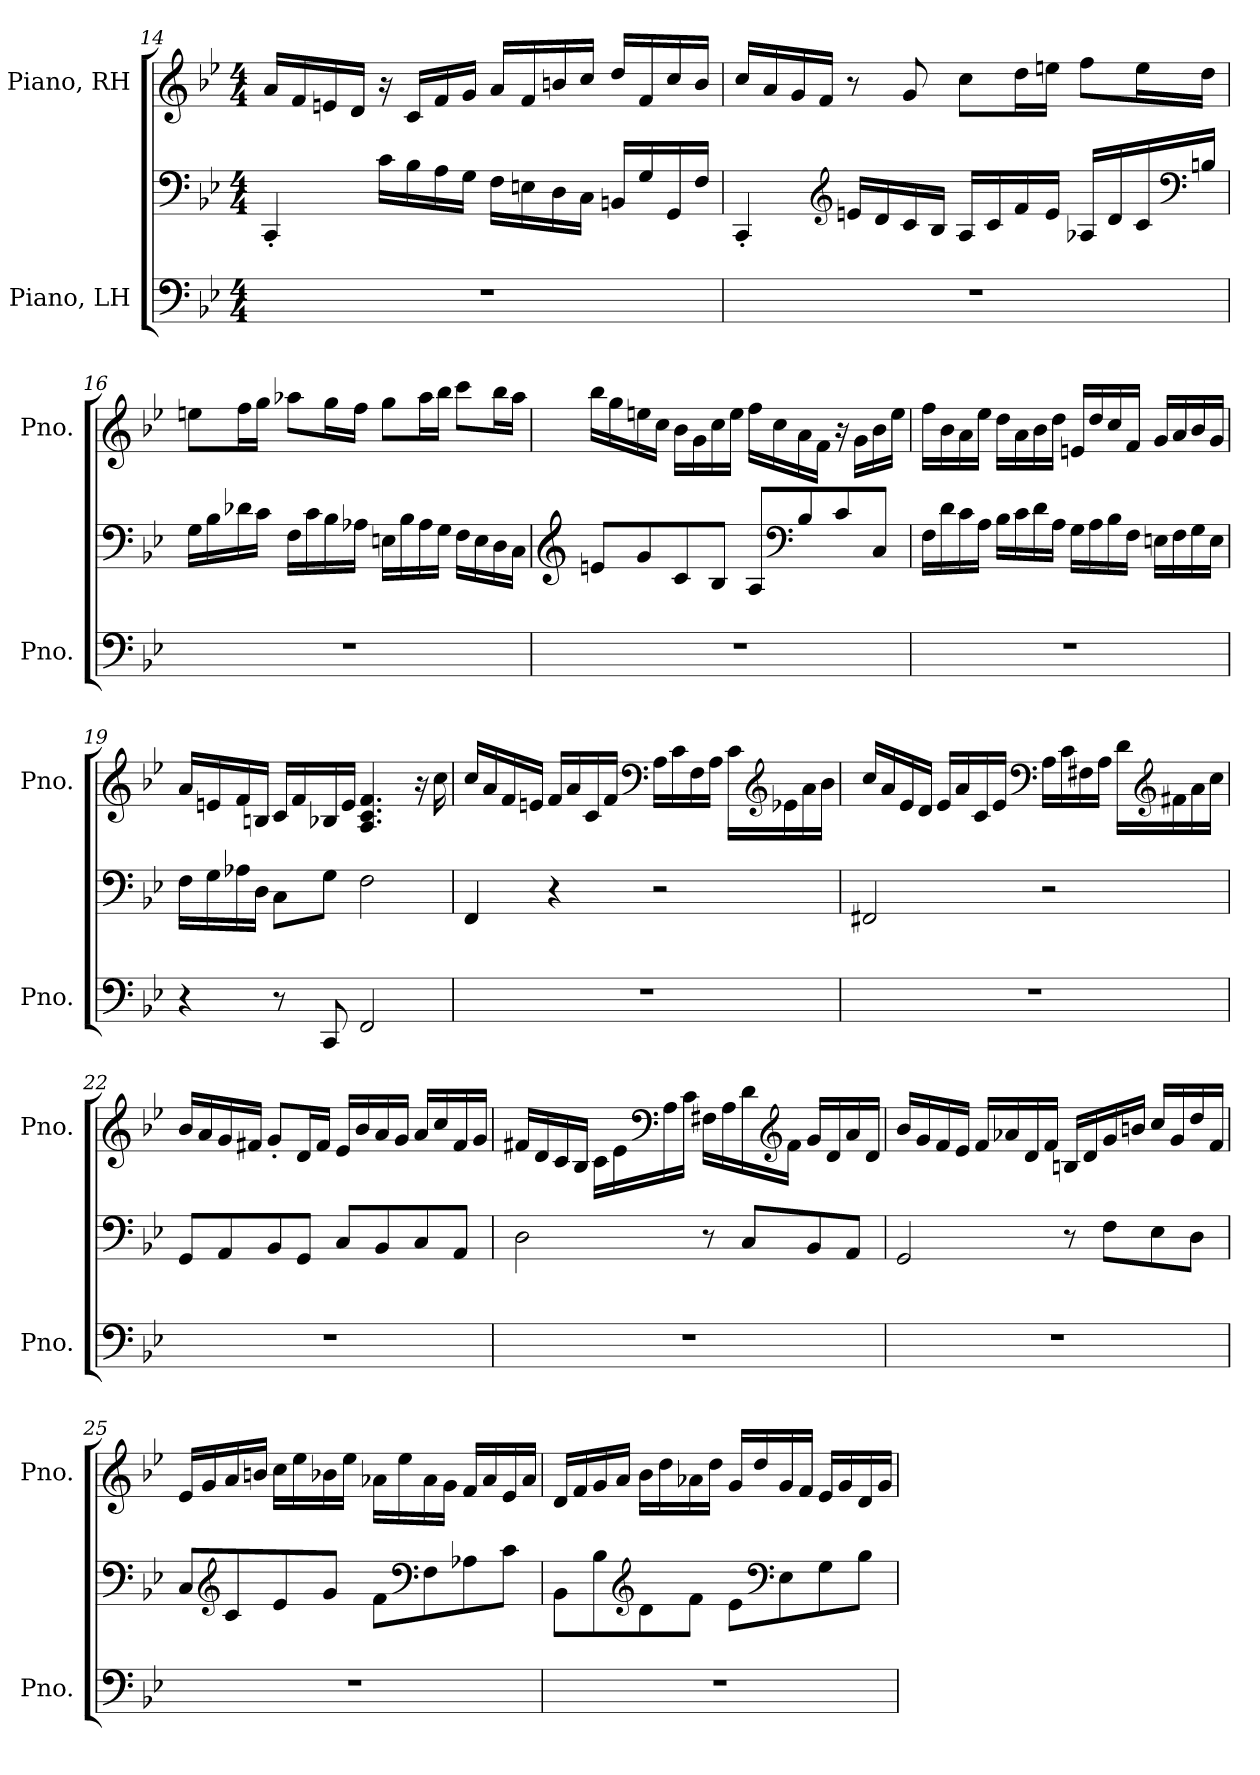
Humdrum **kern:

**kern	**kern	**kern
*part2	*part2	*part1
*staff3	*staff2	*staff1
*I"Piano, LH	*	*I"Piano, RH
*I'Pno.	*	*I'Pno.
!!LO:LB:g=z
*clefF4	*clefF4	*clefG2
*k[b-e-]	*k[b-e-]	*k[b-e-]
*M4/4	*M4/4	*M4/4
=14	=14	=14
1r	4CC'/	16a/LL
.	.	16f/
.	.	16en/
.	.	16d/JJ
.	16c\LL	16r
.	16B-\	16c/LL
.	16A\	16f/
.	16G\JJ	16g/JJ
.	16F\LL	16a/LL
.	16En\	16f/
.	16D\	16bn/
.	16C\JJ	16cc/JJ
.	16BBn/LL	16dd/LL
.	16G/	16f/
.	16GG/	16cc/
.	16F/JJ	16b/JJ
=15	=15	=15
1r	4CC'/	16cc/LL
.	.	16a/
.	.	16g/
.	.	16f/JJ
*	*clefG2	*
.	16en/LL	8r
.	16d/	.
.	16c/	8g/
.	16B-/JJ	.
.	16A/LL	8cc\L
.	16c/	.
.	16f/	16dd\L
.	16e/JJ	16een\JJ
.	16A-X/LL	8ff\L
.	16d/	.
.	16c/	16ee\L
*	*clefF4	*
.	16Bn/JJ	16dd\JJ
!!LO:LB:g=z
=16	=16	=16
1r	16G\LL	8een\L
.	16B-\	.
.	16d-X\	16ff\L
.	16c\JJ	16gg\JJ
.	16F\LL	8aa-X\L
.	16c\	.
.	16B-\	16gg\L
.	16A-X\JJ	16ff\JJ
.	16En\LL	8gg\L
.	16B-\	.
.	16A-\	16aa-\L
.	16G\JJ	16bb-\JJ
.	16F\LL	8ccc\L
.	16E\	.
.	16D\	16bb-\L
.	16C\JJ	16aa-\JJ
=17	=17	=17
*	*clefG2	*
1r	8en/L	16bb-\LL
.	.	16gg\
.	8g/	16een\
.	.	16cc\JJ
.	8c/	16b-\LL
.	.	16g\
.	8B-/J	16cc\
.	.	16ee\JJ
.	8A/L	16ff\LL
.	.	16cc\
*	*clefF4	*
.	8B-/	16a\
.	.	16f\JJ
.	8c/	16r
.	.	16g\LL
.	8C/J	16b-\
.	.	16ee\JJ
!!LO:PB:g=z
=18	=18	=18
1r	16F\LL	16ff\LL
.	16d\	16b-\
.	16c\	16a\
.	16A\JJ	16ee-\JJ
.	16B-\LL	16dd\LL
.	16c\	16a\
.	16d\	16b-\
.	16A\JJ	16dd\JJ
.	16G\LL	16en/LL
.	16A\	16dd/
.	16B-\	16cc/
.	16F\JJ	16f/JJ
.	16En\LL	16g/LL
.	16F\	16a/
.	16G\	16b-/
.	16E\JJ	16g/JJ
=19	=19	=19
4r	16F\LL	16a/LL
.	16G\	16en/
.	16A-X\	16f/
.	16D\JJ	16Bn/JJ
8r	8C\L	16c/LL
.	.	16f/
8CC/	8G\J	16B-X/
.	.	16e/JJ
2FF/	2F\	4.A/ 4.c/ 4.f/
.	.	16r
.	.	16cc\
!!LO:LB:g=z
=20	=20	=20
1r	4FF/	16cc/LL
.	.	16a/
.	.	16f/
.	.	16en/JJ
.	4r	16f/LL
.	.	16a/
.	.	16c/
.	.	16f/JJ
*	*	*clefF4
.	2r	16A\LL
.	.	16c\
.	.	16F\
.	.	16A\JJ
.	.	16c\LL
*	*	*clefG2
.	.	16e-X\
.	.	16a\
.	.	16b-\JJ
=21	=21	=21
1r	2FF#X/	16cc/LL
.	.	16a/
.	.	16e-/
.	.	16d/JJ
.	.	16e-/LL
.	.	16a/
.	.	16c/
.	.	16e-/JJ
*	*	*clefF4
.	2r	16A\LL
.	.	16c\
.	.	16F#X\
.	.	16A\JJ
.	.	16d\LL
*	*	*clefG2
.	.	16f#X\
.	.	16a\
.	.	16cc\JJ
!!LO:LB:g=z
=22	=22	=22
1r	8GG/L	16b-/LL
.	.	16a/
.	8AA/	16g/
.	.	16f#X/JJ
.	8BB-/	8g'/L
.	8GG/J	16d/L
.	.	16f#/JJ
.	8C/L	16e-/LL
.	.	16b-/
.	8BB-/	16a/
.	.	16g/JJ
.	8C/	16a/LL
.	.	16cc/
.	8AA/J	16f#/
.	.	16g/JJ
=23	=23	=23
1r	2D\	16f#X/LL
.	.	16d/
.	.	16c/
.	.	16B-/JJ
.	.	16c\LL
.	.	16e-\
*	*	*clefF4
.	.	16A\
.	.	16c\JJ
.	8r	16F#X\LL
.	.	16A\
.	8C/L	16d\
*	*	*clefG2
.	.	16f#\JJ
.	8BB-/	16g/LL
.	.	16d/
.	8AA/J	16a/
.	.	16d/JJ
!!LO:LB:g=z
=24	=24	=24
1r	2GG/	16b-/LL
.	.	16g/
.	.	16f/
.	.	16e-/JJ
.	.	16f/LL
.	.	16a-X/
.	.	16d/
.	.	16f/JJ
.	8r	16Bn/LL
.	.	16d/
.	8F\L	16g/
.	.	16bn/JJ
.	8E-\	16cc/LL
.	.	16g/
.	8D\J	16dd/
.	.	16f/JJ
=25	=25	=25
1r	8C/L	16e-/LL
.	.	16g/
*	*clefG2	*
.	8c/	16a/
.	.	16bn/JJ
.	8e-/	16cc\LL
.	.	16ee-\
.	8g/J	16b-X\
.	.	16ee-\JJ
.	8f\L	16a-X\LL
.	.	16ee-\
*	*clefF4	*
.	8F\	16a-\
.	.	16g\JJ
.	8A-X\	16f/LL
.	.	16a-/
.	8c\J	16e-/
.	.	16a-/JJ
!!LO:PB:g=z
=26	=26	=26
1r	8BB-\L	16d/LL
.	.	16f/
.	8B-\	16g/
.	.	16a/JJ
*	*clefG2	*
.	8d\	16b-\LL
.	.	16dd\
.	8f\J	16a-X\
.	.	16dd\JJ
.	8e-\L	16g/LL
.	.	16dd/
*	*clefF4	*
.	8E-\	16g/
.	.	16f/JJ
.	8G\	16e-/LL
.	.	16g/
.	8B-\J	16d/
.	.	16g/JJ
=	=	=
*-	*-	*-
